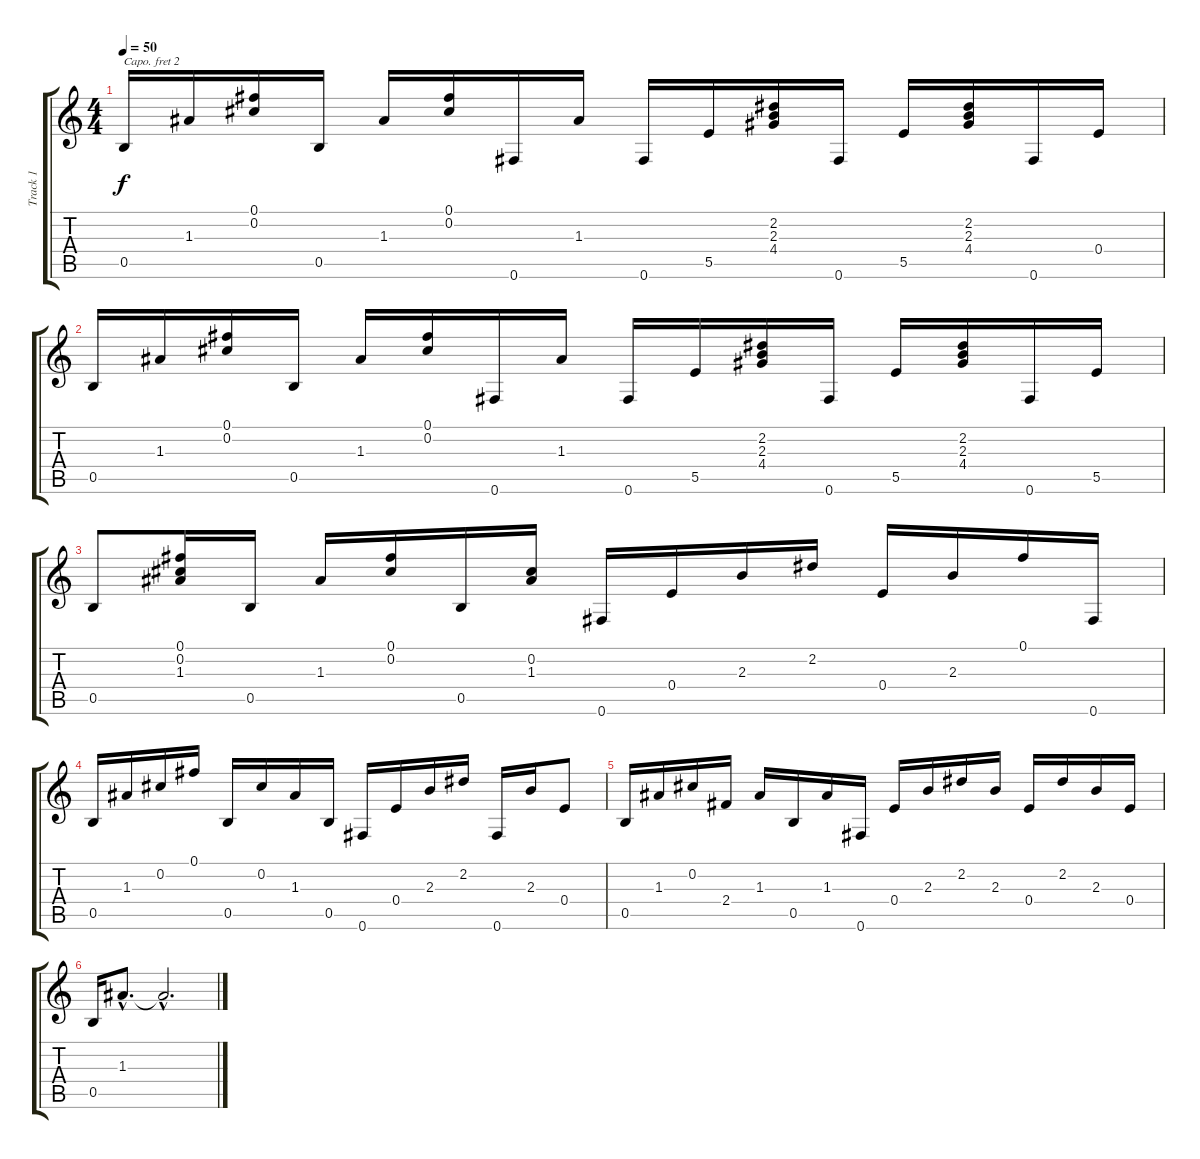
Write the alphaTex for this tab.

\track ("Track 1" "Track 1") {instrument acousticguitarsteel}
\staff {score tabs}
\capo 2
\tuning (E4 B3 G3 D3 A2 E2) {hide}
\ts (4 4)
\tempo 50
\clef g2
\ks c
0.5.16{dy f} 1.3.16 (0.1 0.2).16 0.5.16 1.3.16 (0.1 0.2).16 0.6.16 1.3.16 0.6.16 5.5.16 (2.2 2.3 4.4).16 0.6.16 5.5.16 (2.2 2.3 4.4).16 0.6.16 0.4.16 |
0.5.16 1.3.16 (0.1 0.2).16 0.5.16 1.3.16 (0.1 0.2).16 0.6.16 1.3.16 0.6.16 5.5.16 (2.2 2.3 4.4).16 0.6.16 5.5.16 (2.2 2.3 4.4).16 0.6.16 5.5.16 |
0.5.8 (0.1 0.2 1.3).16 0.5.16 1.3.16 (0.1 0.2).16 0.5.16 (0.2 1.3).16 0.6.16 0.4.16 2.3.16 2.2.16 0.4.16 2.3.16 0.1.16 0.6.16 |
0.5.16 1.3.16 0.2.16 0.1.16 0.5.16 0.2.16 1.3.16 0.5.16 0.6.16 0.4.16 2.3.16 2.2.16 0.6.16 2.3.16 0.4.8 |
0.5.16 1.3.16 0.2.16 2.4.16 1.3.16 0.5.16 1.3.16 0.6.16 0.4.16 2.3.16 2.2.16 2.3.16 0.4.16 2.2.16 2.3.16 0.4.16 |
0.5.16 1.3{hac}.8{d} 1.3{hac t}.2{d}
